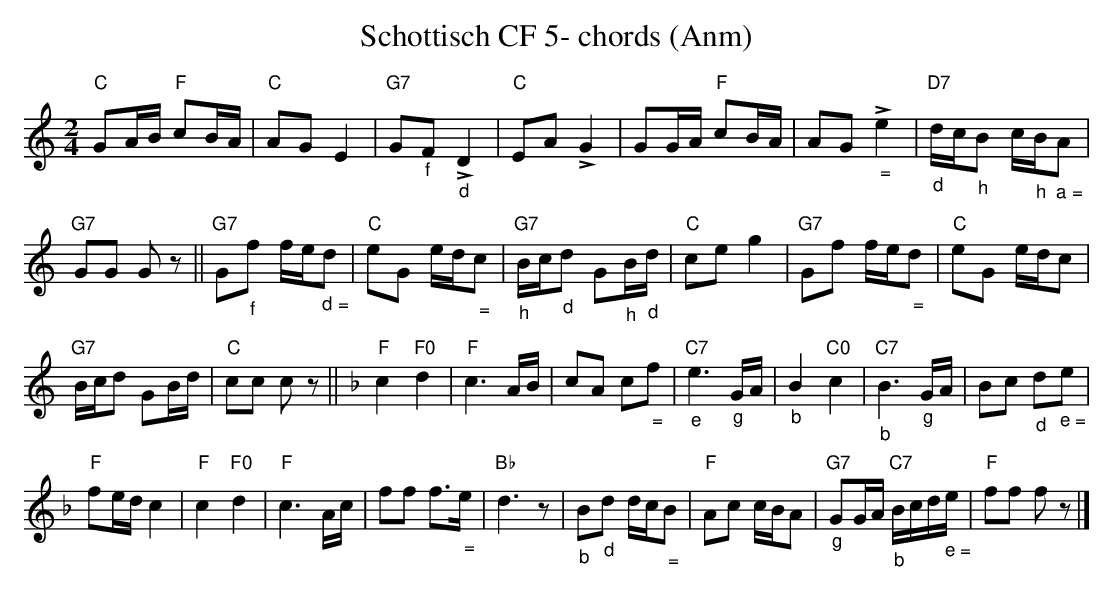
X:1
T:Schottisch CF 5- chords (Anm)
M:2/4
L:1/16
K:Cmaj%%MIDI gchordon
"C"G2AB "F"c2BA | "C"A2G2E4 | "G7"G2"_f"F2!>!"_d"D4 | "C"E2A2!>!G4 | G2GA "F"c2BA | A2G2 !>!"_ ="e4 | "D7""_d"dc"_h"B2 c"_h"B"_ a ="A2 |
"G7"G2G2 G2z2 || "G7"G2"_f"f2 fe"_ d ="d2 | "C"e2G2 ed"_ ="c2 | "G7""_h"Bc"_d"d2 G2"_h"B"_d"d | "C"c2e2g4 | "G7"G2f2 fe"_ ="d2 | "C"e2G2 edc2 |
"G7"Bcd2 G2Bd | "C"c2c2 c2z2 || [K:Fmaj] "F"c4"F0"d4 | "F"c6AB | c2A2 c2"_ ="f2 | "C7""_e"e6"_g"GA | "_b"B4"C0"c4 | \
"C7""_b"B6"_g"GA | B2c2 "_d"d2"_ e ="e2 |
 "F"f2edc4 | "F"c4"F0"d4 | "F"c6Ac | f2f2 f3"_ ="e | \
"Bb"d6z2 | "_b"B2"_d"d2 dc"_ ="B2 | "F"A2c2 cBA2 | "G7""_g"G2GA "C7""_b"Bcd"_ e ="e | "F"f2f2 f2z2 |]
